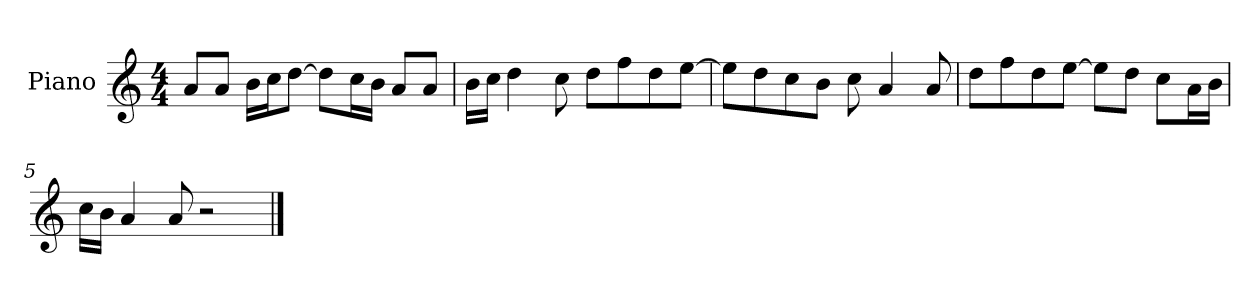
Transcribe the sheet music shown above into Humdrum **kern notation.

**kern
*part1
*staff1
*I"Piano
*I'P-no
*clefG2
*k[]
*M4/4
*MM90
=1
8a/L
8a/J
16b\LL
16cc\J
[8dd\J
8dd\L]
16cc\L
16b\JJ
8a/L
8a/J
=2
16b\LL
16cc\JJ
4dd\
8cc\
8dd\L
8ff\
8dd\
[8ee\J
=3
8ee\L]
8dd\
8cc\
8b\J
8cc\
4a/
8a/
=4
8dd\L
8ff\
8dd\
[8ee\J
8ee\L]
8dd\J
8cc\L
16a\L
16b\JJ
=5
16cc\LL
16b\JJ
4a/
8a/
2r
==
*-
